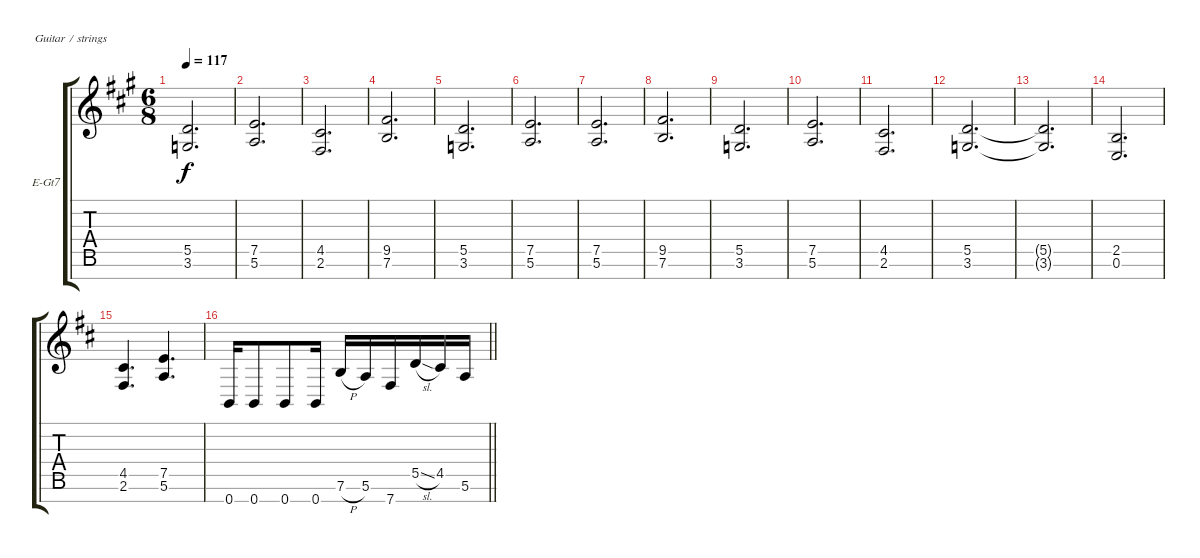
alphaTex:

\bracketExtendMode groupsimilarinstruments
\firstSystemTrackNameOrientation horizontal
\otherSystemsTrackNameOrientation horizontal
\track ("Lead / Rhythm Guitar 2" "E-Gt7") {instrument distortionguitar}
\staff {score tabs}
\tuning (E4 B3 G3 D3 A2 E2 B1)
\ts (6 8)
\tempo 117
\clef g2
\ks a
(5.5 3.6).2{d dy f} |
(7.5 5.6).2{d} |
(4.5 2.6).2{d} |
(9.5 7.6).2{d} |
(5.5 3.6).2{d} |
(7.5 5.6).2{d} |
(7.5 5.6).2{d} |
(9.5 7.6).2{d} |
(5.5 3.6).2{d} |
(7.5 5.6).2{d} |
(4.5 2.6).2{d} |
(5.5 3.6).2{d} |
(5.5{t} 3.6{t}).2{d} |
(2.5 0.6).2{d} |
\ks d
(4.5 2.6).4{d} (7.5 5.6).4{d} |
\barLineRight lightlight
0.7.16 0.7.8 0.7.8 0.7.16 7.6{h}.16 5.6.16 7.7.16 5.5{sl}.16 4.5.16 5.6.16
